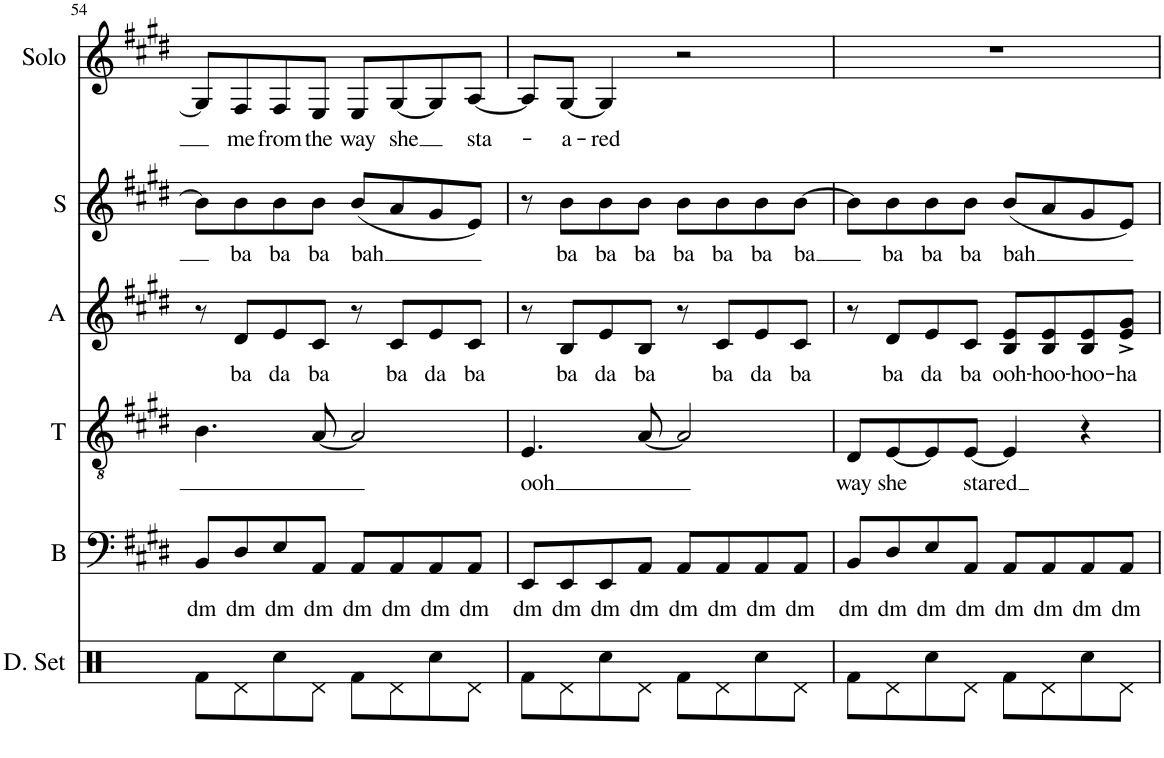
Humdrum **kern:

**kern	**kern	**text	**kern	**text	**kern	**text	**kern	**text	**kern	**text
*part6	*part5	*part5	*part4	*part4	*part3	*part3	*part2	*part2	*part1	*part1
*staff6	*staff5	*staff5	*staff4	*staff4	*staff3	*staff3	*staff2	*staff2	*staff1	*staff1
*I"Drumset	*I"Bass	*	*I"Tenor	*	*I"Alto	*	*I"Soprano	*	*I"Solo	*
*I'D. Set	*I'B	*	*I'T	*	*I'A	*	*I'S	*	*I'Solo	*
!!LO:PB:g=z
*clefX	*clefF4	*	*clefGv2	*	*clefG2	*	*clefG2	*	*clefG2	*
*k[]	*k[f#c#g#d#]	*	*k[f#c#g#d#]	*	*k[f#c#g#d#]	*	*k[f#c#g#d#]	*	*k[f#c#g#d#]	*
*M4/4	*M4/4	*	*M4/4	*	*M4/4	*	*M4/4	*	*M4/4	*
=54	=54	=54	=54	=54	=54	=54	=54	=54	=54	=54
!	!	!LO:LY:b	!	!	!	!	!	!	!	!
8Rf\L	8BB/L	dm	4.B\	.	8r	.	8b\L]	.	8G#/L]	.
!	!	!LO:LY:b	!	!	!	!LO:LY:b	!	!LO:LY:b	!	!LO:LY:b
8Rd\	8D#/	dm	.	.	8d#/L	ba	8b\	ba	8F#/	me
!	!	!LO:LY:b	!	!	!	!LO:LY:b	!	!LO:LY:b	!	!LO:LY:b
8Rcc\	8E/	dm	.	.	8e/	da	8b\	ba	8F#/	from
!	!	!LO:LY:b	!	!	!	!LO:LY:b	!	!LO:LY:b	!	!LO:LY:b
8Rd\J	8AA/J	dm	[8A/	.	8c#/J	ba	8b\J	ba	8E/J	the
!	!	!LO:LY:b	!	!	!	!	!	!LO:LY:b	!	!LO:LY:b
8Rf\L	8AA/L	dm	2A/]	.	8r	.	(8b/L	bah	8E/L	way
!	!	!LO:LY:b	!	!	!	!LO:LY:b	!	!	!	!LO:LY:b
8Rd\	8AA/	dm	.	.	8c#/L	ba	8a/	.	[8G#/	she
!	!	!LO:LY:b	!	!	!	!LO:LY:b	!	!	!	!
8Rcc\	8AA/	dm	.	.	8e/	da	8g#/	.	8G#/]	.
!	!	!LO:LY:b	!	!	!	!LO:LY:b	!	!	!	!LO:LY:b
8Rd\J	8AA/J	dm	.	.	8c#/J	ba	8e/J)	.	[8A/J	sta-
=55	=55	=55	=55	=55	=55	=55	=55	=55	=55	=55
!	!	!LO:LY:b	!	!LO:LY:b	!	!	!	!	!	!
8Rf\L	8EE/L	dm	4.E/	ooh	8r	.	8r	.	8A/L]	.
!	!	!LO:LY:b	!	!	!	!LO:LY:b	!	!LO:LY:b	!	!LO:LY:b
8Rd\	8EE/	dm	.	.	8B/L	ba	8b\L	ba	[8G#/J	-a-
!	!	!LO:LY:b	!	!	!	!LO:LY:b	!	!LO:LY:b	!	!LO:LY:b
8Rcc\	8EE/	dm	.	.	8e/	da	8b\	ba	4G#/]	-red
!	!	!LO:LY:b	!	!	!	!LO:LY:b	!	!LO:LY:b	!	!
8Rd\J	8AA/J	dm	[8A/	.	8B/J	ba	8b\J	ba	.	.
!	!	!LO:LY:b	!	!	!	!	!	!LO:LY:b	!	!
8Rf\L	8AA/L	dm	2A/]	.	8r	.	8b\L	ba	2r	.
!	!	!LO:LY:b	!	!	!	!LO:LY:b	!	!LO:LY:b	!	!
8Rd\	8AA/	dm	.	.	8c#/L	ba	8b\	ba	.	.
!	!	!LO:LY:b	!	!	!	!LO:LY:b	!	!LO:LY:b	!	!
8Rcc\	8AA/	dm	.	.	8e/	da	8b\	ba	.	.
!	!	!LO:LY:b	!	!	!	!LO:LY:b	!	!LO:LY:b	!	!
8Rd\J	8AA/J	dm	.	.	8c#/J	ba	[8b\J	ba	.	.
=56	=56	=56	=56	=56	=56	=56	=56	=56	=56	=56
!	!	!LO:LY:b	!	!LO:LY:b	!	!	!	!	!	!
8Rf\L	8BB/L	dm	8D#/L	way	8r	.	8b\L]	.	1r	.
!	!	!LO:LY:b	!	!LO:LY:b	!	!LO:LY:b	!	!LO:LY:b	!	!
8Rd\	8D#/	dm	[8E/	she	8d#/L	ba	8b\	ba	.	.
!	!	!LO:LY:b	!	!	!	!LO:LY:b	!	!LO:LY:b	!	!
8Rcc\	8E/	dm	8E/]	.	8e/	da	8b\	ba	.	.
!	!	!LO:LY:b	!	!LO:LY:b	!	!LO:LY:b	!	!LO:LY:b	!	!
8Rd\J	8AA/J	dm	[8E/J	stared	8c#/J	ba	8b\J	ba	.	.
!	!	!LO:LY:b	!	!	!	!LO:LY:b	!	!LO:LY:b	!	!
8Rf\L	8AA/L	dm	4E/]	.	8B/ 8e/L	ooh-	(8b/L	bah	.	.
!	!	!LO:LY:b	!	!	!	!LO:LY:b	!	!	!	!
8Rd\	8AA/	dm	.	.	8B/ 8e/	-hoo-	8a/	.	.	.
!	!	!LO:LY:b	!	!	!	!LO:LY:b	!	!	!	!
8Rcc\	8AA/	dm	4r	.	8B/ 8e/	-hoo-	8g#/	.	.	.
!	!	!LO:LY:b	!	!	!	!LO:LY:b	!	!	!	!
8Rd\J	8AA/J	dm	.	.	8e/^ 8g#/^J	ha	8e/J)	.	.	.
=	=	=	=	=	=	=	=	=	=	=
*-	*-	*-	*-	*-	*-	*-	*-	*-	*-	*-
